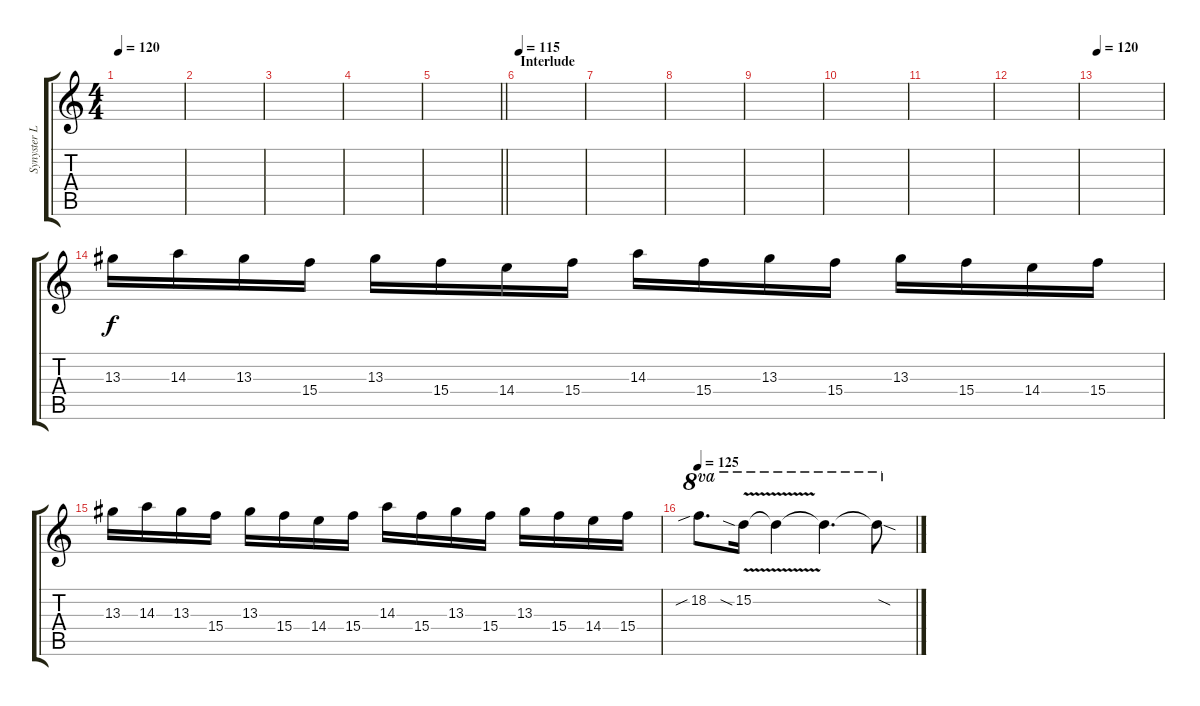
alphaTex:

\track ("Synyster Lead" "Synyster L") {instrument distortionguitar}
\staff {score tabs}
\tuning (E4 B3 G3 D3 A2 D2) {hide}
\ts (4 4)
\tempo 120
\clef g2
\ks c
|
|
|
|
\barLineRight lightlight
|
\section ("" "Interlude")
\tempo 115
|
|
|
|
|
|
|
\tempo 120
|
13.3.16 14.3.16 13.3.16 15.4.16 13.3.16 15.4.16 14.4.16 15.4.16 14.3.16 15.4.16 13.3.16 15.4.16 13.3.16 15.4.16 14.4.16 15.4.16 |
13.3.16 14.3.16 13.3.16 15.4.16 13.3.16 15.4.16 14.4.16 15.4.16 14.3.16 15.4.16 13.3.16 15.4.16 13.3.16 15.4.16 14.4.16 15.4.16 |
\tempo 125
18.2{sib}.8{d ot 8va} 15.2{v sia}.16{ot 8va} 15.2{t}.4{ot 8va} 15.2{t}.4{d ot 8va} 15.2{sod t}.8{ot 8va}
